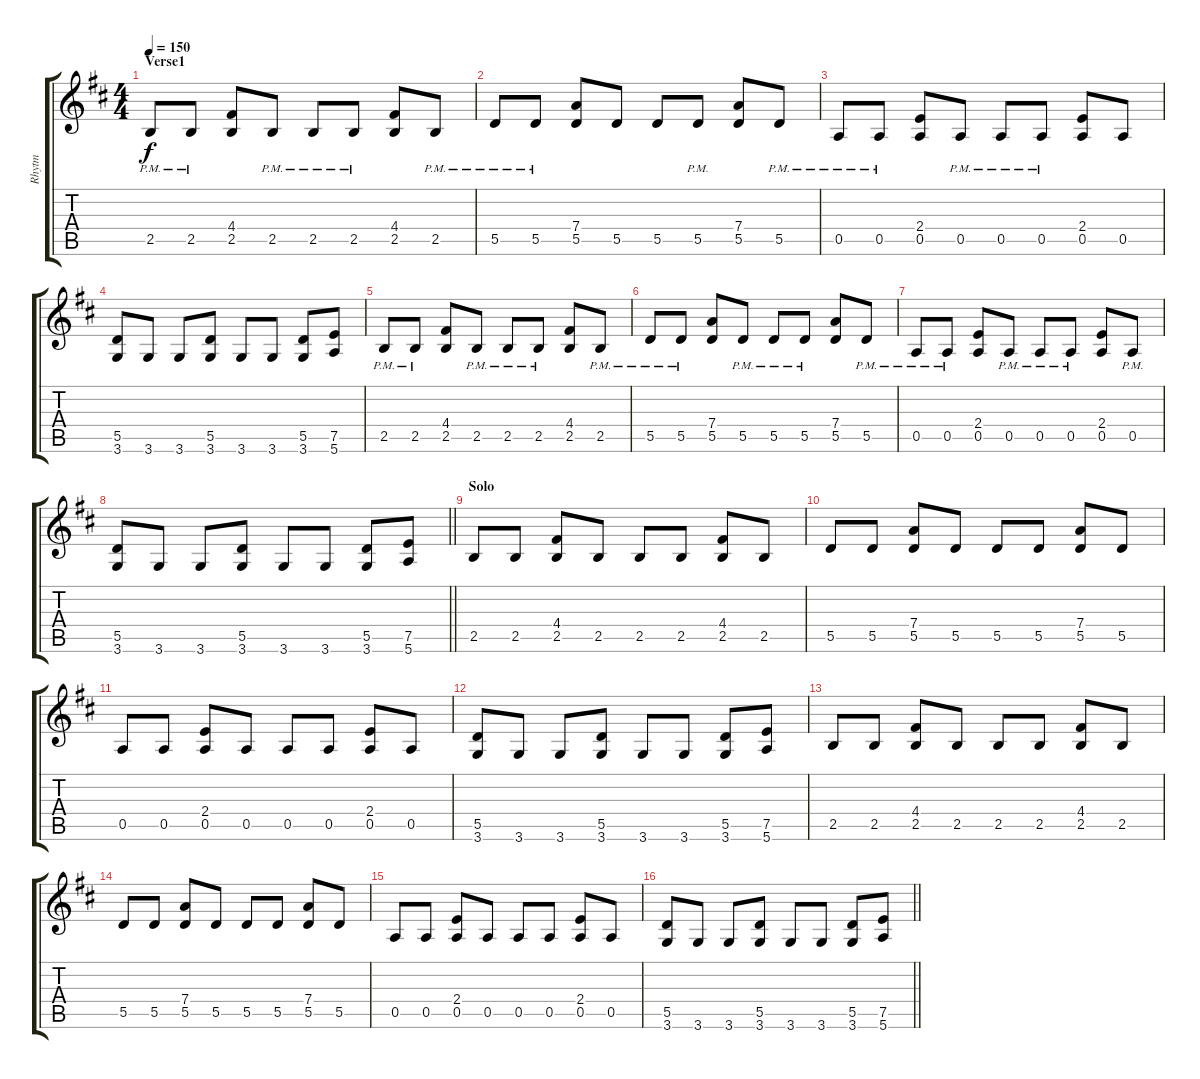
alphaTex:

\track ("Rhytm" "Rhytm") {instrument distortionguitar}
\staff {score tabs}
\tuning (E4 B3 G3 D3 A2 E2) {hide}
\ts (4 4)
\section ("" "Verse1")
\tempo 150
\clef g2
\ks d
2.5{pm}.8{dy f} 2.5{pm}.8 (4.4 2.5).8 2.5{pm}.8 2.5{pm}.8 2.5{pm}.8 (4.4 2.5).8 2.5{pm}.8 |
5.5{pm}.8 5.5{pm}.8 (7.4 5.5).8 5.5.8 5.5.8 5.5{pm}.8 (7.4 5.5).8 5.5{pm}.8 |
0.5{pm}.8 0.5{pm}.8 (2.4 0.5).8 0.5{pm}.8 0.5{pm}.8 0.5{pm}.8 (2.4 0.5).8 0.5.8 |
(5.5 3.6).8 3.6.8 3.6.8 (5.5 3.6).8 3.6.8 3.6.8 (5.5 3.6).8 (7.5 5.6).8 |
2.5{pm}.8 2.5{pm}.8 (4.4 2.5).8 2.5{pm}.8 2.5{pm}.8 2.5{pm}.8 (4.4 2.5).8 2.5{pm}.8 |
5.5{pm}.8 5.5{pm}.8 (7.4 5.5).8 5.5{pm}.8 5.5{pm}.8 5.5{pm}.8 (7.4 5.5).8 5.5{pm}.8 |
0.5{pm}.8 0.5{pm}.8 (2.4 0.5).8 0.5{pm}.8 0.5{pm}.8 0.5{pm}.8 (2.4 0.5).8 0.5{pm}.8 |
\barLineRight lightlight
(5.5 3.6).8 3.6.8 3.6.8 (5.5 3.6).8 3.6.8 3.6.8 (5.5 3.6).8 (7.5 5.6).8 |
\section ("" "Solo")
2.5.8 2.5.8 (4.4 2.5).8 2.5.8 2.5.8 2.5.8 (4.4 2.5).8 2.5.8 |
5.5.8 5.5.8 (7.4 5.5).8 5.5.8 5.5.8 5.5.8 (7.4 5.5).8 5.5.8 |
0.5.8 0.5.8 (2.4 0.5).8 0.5.8 0.5.8 0.5.8 (2.4 0.5).8 0.5.8 |
(5.5 3.6).8 3.6.8 3.6.8 (5.5 3.6).8 3.6.8 3.6.8 (5.5 3.6).8 (7.5 5.6).8 |
2.5.8 2.5.8 (4.4 2.5).8 2.5.8 2.5.8 2.5.8 (4.4 2.5).8 2.5.8 |
5.5.8 5.5.8 (7.4 5.5).8 5.5.8 5.5.8 5.5.8 (7.4 5.5).8 5.5.8 |
0.5.8 0.5.8 (2.4 0.5).8 0.5.8 0.5.8 0.5.8 (2.4 0.5).8 0.5.8 |
\barLineRight lightlight
(5.5 3.6).8 3.6.8 3.6.8 (5.5 3.6).8 3.6.8 3.6.8 (5.5 3.6).8 (7.5 5.6).8
